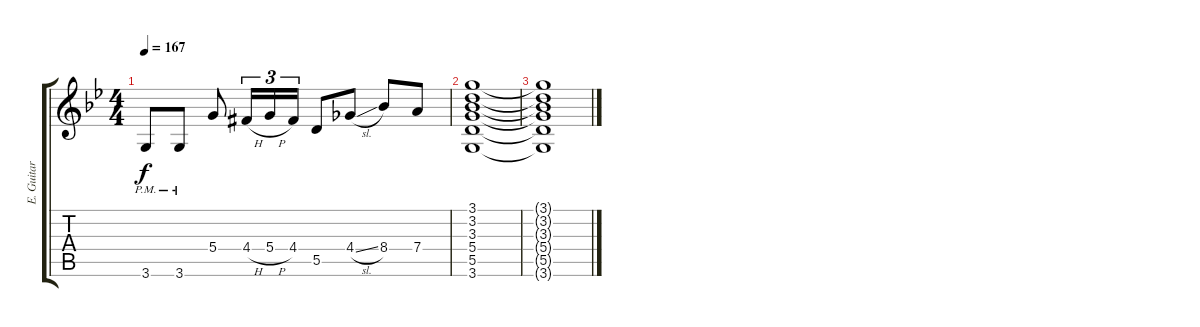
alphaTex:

\track ("E. Guitar I" "E. Guitar ") {instrument overdrivenguitar}
\staff {score tabs}
\tuning (E4 B3 G3 D3 A2 E2) {hide}
\ts (4 4)
\tempo 167
\clef g2
\ks bb
3.6{pm}.8{dy f} 3.6{pm}.8 5.4.8 4.4{h acc #}.16{tu (3 2)} 5.4{h}.16{tu (3 2)} 4.4{acc #}.16{tu (3 2)} 5.5.8 4.4{sl}.8 8.4.8 7.4.8 |
(3.1 3.2 3.3 5.4 5.5 3.6).1 |
(3.1{t} 3.2{t} 3.3{t} 5.4{t} 5.5{t} 3.6{t}).1
